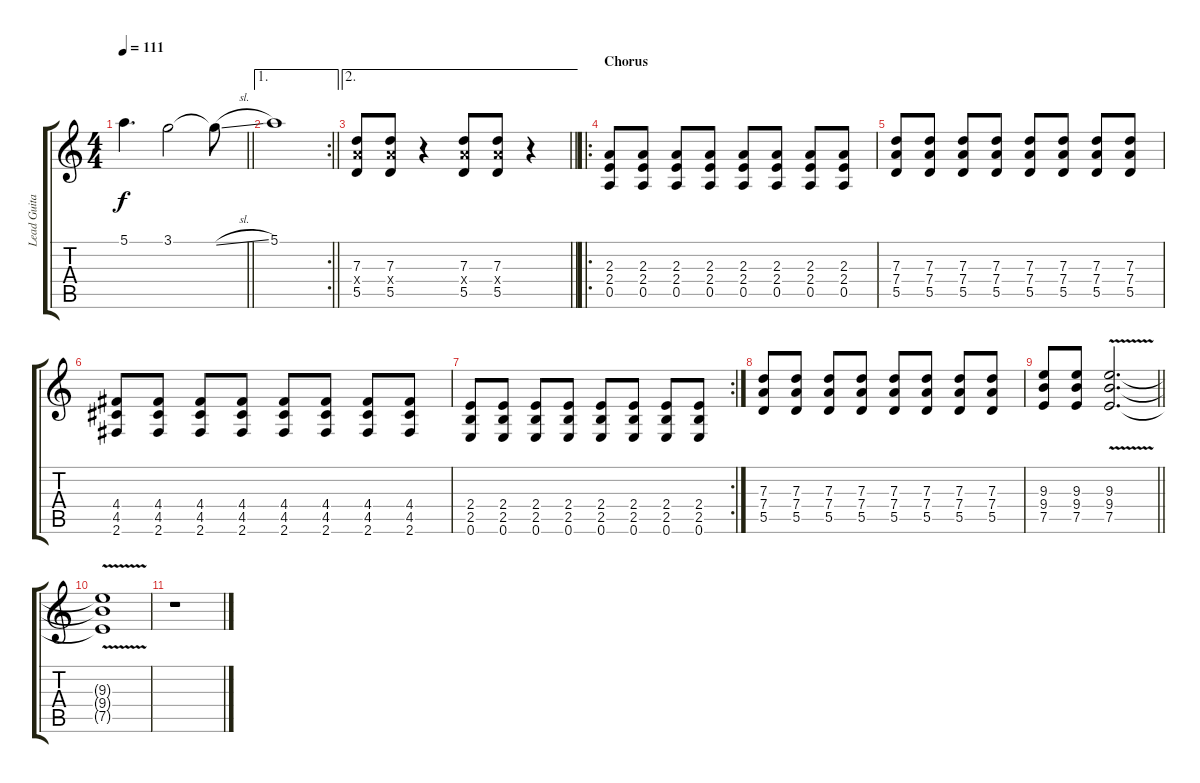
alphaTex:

\track ("Lead Guitar" "Lead Guita") {instrument distortionguitar}
\staff {score tabs}
\tuning (E4 B3 G3 D3 A2 E2) {hide}
\ts (4 4)
\tempo 111
\clef g2
\barLineRight lightlight
\ks c
5.1{t}.4{d dy f} 3.1.2 3.1{sl t}.8 |
\ae 1
\rc 2
\barLineRight lightlight
5.1.1 |
\ae 2
\barLineRight lightlight
(7.3 7.4{x} 5.5).8{instrument distortionguitar} (7.3 7.4{x} 5.5).8 r.4 (7.3 7.4{x} 5.5).8 (7.3 7.4{x} 5.5).8 r.4 |
\ro
\section ("" "Chorus")
(2.3 2.4 0.5).8 (2.3 2.4 0.5).8 (2.3 2.4 0.5).8 (2.3 2.4 0.5).8 (2.3 2.4 0.5).8 (2.3 2.4 0.5).8 (2.3 2.4 0.5).8 (2.3 2.4 0.5).8 |
(7.3 7.4 5.5).8 (7.3 7.4 5.5).8 (7.3 7.4 5.5).8 (7.3 7.4 5.5).8 (7.3 7.4 5.5).8 (7.3 7.4 5.5).8 (7.3 7.4 5.5).8 (7.3 7.4 5.5).8 |
(4.4 4.5 2.6).8 (4.4 4.5 2.6).8 (4.4 4.5 2.6).8 (4.4 4.5 2.6).8 (4.4 4.5 2.6).8 (4.4 4.5 2.6).8 (4.4 4.5 2.6).8 (4.4 4.5 2.6).8 |
\rc 2
(2.4 2.5 0.6).8 (2.4 2.5 0.6).8 (2.4 2.5 0.6).8 (2.4 2.5 0.6).8 (2.4 2.5 0.6).8 (2.4 2.5 0.6).8 (2.4 2.5 0.6).8 (2.4 2.5 0.6).8 |
(7.3 7.4 5.5).8 (7.3 7.4 5.5).8 (7.3 7.4 5.5).8 (7.3 7.4 5.5).8 (7.3 7.4 5.5).8 (7.3 7.4 5.5).8 (7.3 7.4 5.5).8 (7.3 7.4 5.5).8 |
\barLineRight lightlight
(9.3 9.4 7.5).8 (9.3 9.4 7.5).8 (9.3{v} 9.4{v} 7.5{v}).2{d volume 0} |
(9.3{t} 9.4{t} 7.5{t}).1 |
r.1
